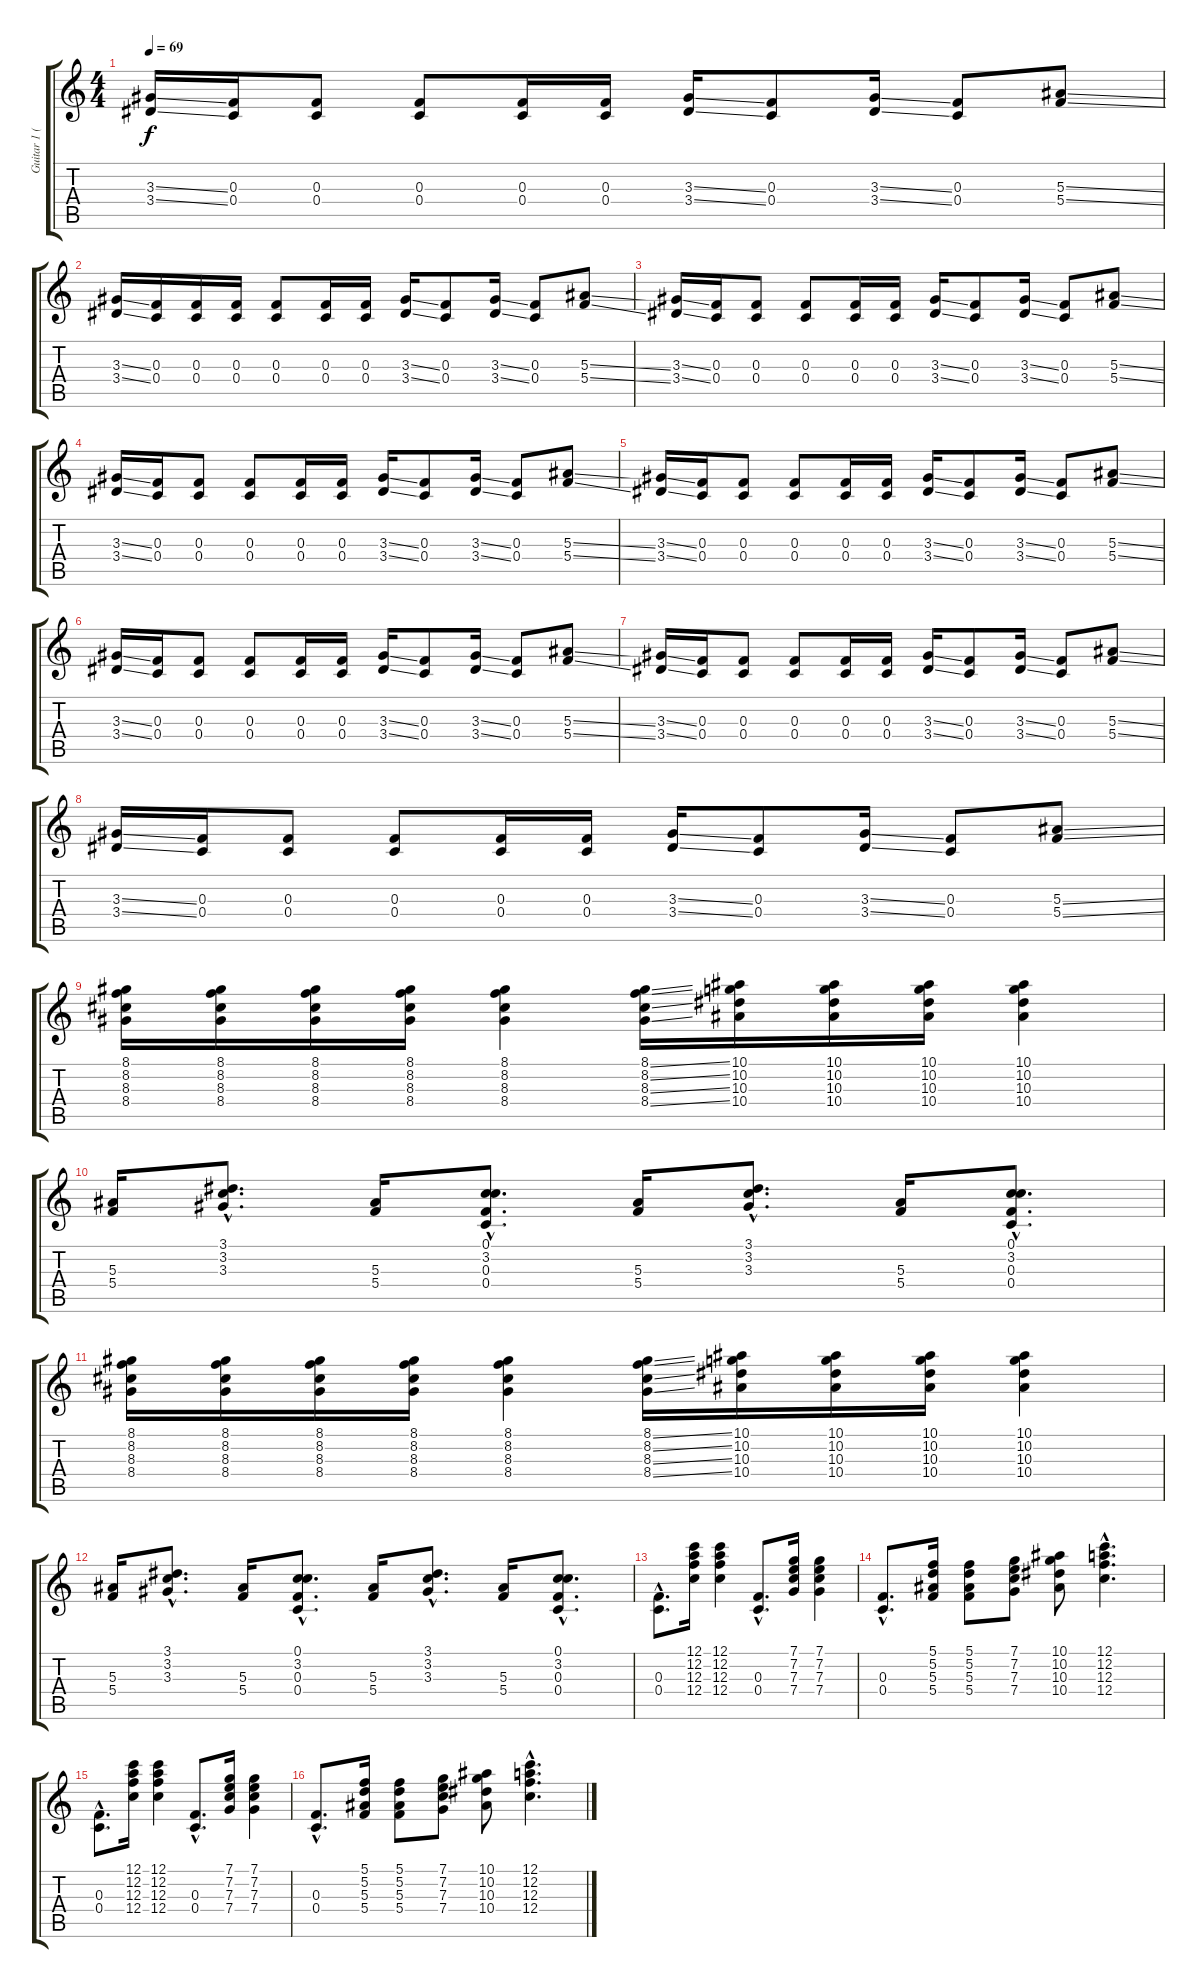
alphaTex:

\track ("Guitar 1 (w/slide)" "Guitar 1 (") {instrument overdrivenguitar}
\staff {score tabs}
\tuning (C4 A3 F3 C3 A2 F2) {hide}
\ts (4 4)
\tempo 69
\clef g2
\ks c
(3.3{ss} 3.4{ss}).16{dy f} (0.3 0.4).16 (0.3 0.4).8 (0.3 0.4).8 (0.3 0.4).16 (0.3 0.4).16 (3.3{ss} 3.4{ss}).16 (0.3 0.4).8 (3.3{ss} 3.4{ss}).16 (0.3 0.4).8 (5.3{ss} 5.4{ss}).8 |
(3.3{ss} 3.4{ss}).16 (0.3 0.4).16 (0.3 0.4).16 (0.3 0.4).16 (0.3 0.4).8 (0.3 0.4).16 (0.3 0.4).16 (3.3{ss} 3.4{ss}).16 (0.3 0.4).8 (3.3{ss} 3.4{ss}).16 (0.3 0.4).8 (5.3{ss} 5.4{ss}).8 |
(3.3{ss} 3.4{ss}).16 (0.3 0.4).16 (0.3 0.4).8 (0.3 0.4).8 (0.3 0.4).16 (0.3 0.4).16 (3.3{ss} 3.4{ss}).16 (0.3 0.4).8 (3.3{ss} 3.4{ss}).16 (0.3 0.4).8 (5.3{ss} 5.4{ss}).8 |
(3.3{ss} 3.4{ss}).16 (0.3 0.4).16 (0.3 0.4).8 (0.3 0.4).8 (0.3 0.4).16 (0.3 0.4).16 (3.3{ss} 3.4{ss}).16 (0.3 0.4).8 (3.3{ss} 3.4{ss}).16 (0.3 0.4).8 (5.3{ss} 5.4{ss}).8 |
(3.3{ss} 3.4{ss}).16 (0.3 0.4).16 (0.3 0.4).8 (0.3 0.4).8 (0.3 0.4).16 (0.3 0.4).16 (3.3{ss} 3.4{ss}).16 (0.3 0.4).8 (3.3{ss} 3.4{ss}).16 (0.3 0.4).8 (5.3{ss} 5.4{ss}).8 |
(3.3{ss} 3.4{ss}).16 (0.3 0.4).16 (0.3 0.4).8 (0.3 0.4).8 (0.3 0.4).16 (0.3 0.4).16 (3.3{ss} 3.4{ss}).16 (0.3 0.4).8 (3.3{ss} 3.4{ss}).16 (0.3 0.4).8 (5.3{ss} 5.4{ss}).8 |
(3.3{ss} 3.4{ss}).16 (0.3 0.4).16 (0.3 0.4).8 (0.3 0.4).8 (0.3 0.4).16 (0.3 0.4).16 (3.3{ss} 3.4{ss}).16 (0.3 0.4).8 (3.3{ss} 3.4{ss}).16 (0.3 0.4).8 (5.3{ss} 5.4{ss}).8 |
(3.3{ss} 3.4{ss}).16 (0.3 0.4).16 (0.3 0.4).8 (0.3 0.4).8 (0.3 0.4).16 (0.3 0.4).16 (3.3{ss} 3.4{ss}).16 (0.3 0.4).8 (3.3{ss} 3.4{ss}).16 (0.3 0.4).8 (5.3{ss} 5.4{ss}).8 |
(8.1 8.2 8.3 8.4).16 (8.1 8.2 8.3 8.4).16 (8.1 8.2 8.3 8.4).16 (8.1 8.2 8.3 8.4).16 (8.1 8.2 8.3 8.4).4 (8.1{ss} 8.2{ss} 8.3{ss} 8.4{ss}).16 (10.1 10.2 10.3 10.4).16 (10.1 10.2 10.3 10.4).16 (10.1 10.2 10.3 10.4).16 (10.1 10.2 10.3 10.4).4 |
(5.3 5.4).16 (3.1{hac} 3.2{hac} 3.3{hac}).8{d} (5.3 5.4).16 (0.1{hac} 3.2{hac} 0.3{hac} 0.4{hac}).8{d} (5.3 5.4).16 (3.1{hac} 3.2{hac} 3.3{hac}).8{d} (5.3 5.4).16 (0.1{hac} 3.2{hac} 0.3{hac} 0.4{hac}).8{d} |
(8.1 8.2 8.3 8.4).16 (8.1 8.2 8.3 8.4).16 (8.1 8.2 8.3 8.4).16 (8.1 8.2 8.3 8.4).16 (8.1 8.2 8.3 8.4).4 (8.1{ss} 8.2{ss} 8.3{ss} 8.4{ss}).16 (10.1 10.2 10.3 10.4).16 (10.1 10.2 10.3 10.4).16 (10.1 10.2 10.3 10.4).16 (10.1 10.2 10.3 10.4).4 |
(5.3 5.4).16 (3.1{hac} 3.2{hac} 3.3{hac}).8{d} (5.3 5.4).16 (0.1{hac} 3.2{hac} 0.3{hac} 0.4{hac}).8{d} (5.3 5.4).16 (3.1{hac} 3.2{hac} 3.3{hac}).8{d} (5.3 5.4).16 (0.1{hac} 3.2{hac} 0.3{hac} 0.4{hac}).8{d} |
(0.3{hac} 0.4{hac}).8{d} (12.1 12.2 12.3 12.4).16 (12.1 12.2 12.3 12.4).4 (0.3{hac} 0.4{hac}).8{d} (7.1 7.2 7.3 7.4).16 (7.1 7.2 7.3 7.4).4 |
(0.3{hac} 0.4{hac}).8{d} (5.1 5.2 5.3 5.4).16 (5.1 5.2 5.3 5.4).8 (7.1 7.2 7.3 7.4).8 (10.1 10.2 10.3 10.4).8 (12.1{hac} 12.2{hac} 12.3{hac} 12.4{hac}).4{d} |
(0.3{hac} 0.4{hac}).8{d} (12.1 12.2 12.3 12.4).16 (12.1 12.2 12.3 12.4).4 (0.3{hac} 0.4{hac}).8{d} (7.1 7.2 7.3 7.4).16 (7.1 7.2 7.3 7.4).4 |
(0.3{hac} 0.4{hac}).8{d} (5.1 5.2 5.3 5.4).16 (5.1 5.2 5.3 5.4).8 (7.1 7.2 7.3 7.4).8 (10.1 10.2 10.3 10.4).8 (12.1{hac} 12.2{hac} 12.3{hac} 12.4{hac}).4{d}
